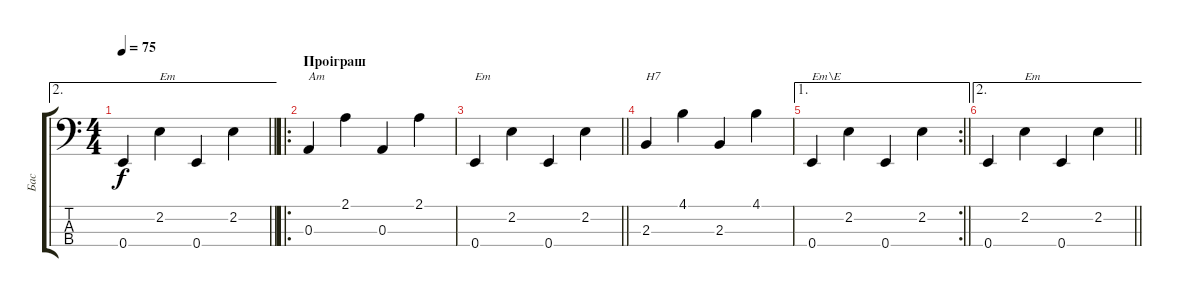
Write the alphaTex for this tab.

\track ("Бас" "Бас") {instrument electricbassfinger}
\staff {score tabs}
\tuning (G2 D2 A1 E1) {hide}
\ae 2
\ts (4 4)
\tempo 75
\clef f4
\barLineRight lightlight
\ks c
0.4.4{dy f} 2.2.4{txt "Em"} 0.4.4 2.2.4 |
\ro
\section ("" "Проіграш")
0.3.4{txt "Am"} 2.1.4 0.3.4 2.1.4 |
\barLineRight lightlight
0.4.4{txt "Em"} 2.2.4 0.4.4 2.2.4 |
2.3.4{txt "H7"} 4.1.4 2.3.4 4.1.4 |
\ae 1
\rc 2
\barLineRight lightlight
0.4.4{txt "Em\\E"} 2.2.4 0.4.4 2.2.4 |
\ae 2
\barLineRight lightlight
0.4.4 2.2.4{txt "Em"} 0.4.4 2.2.4
